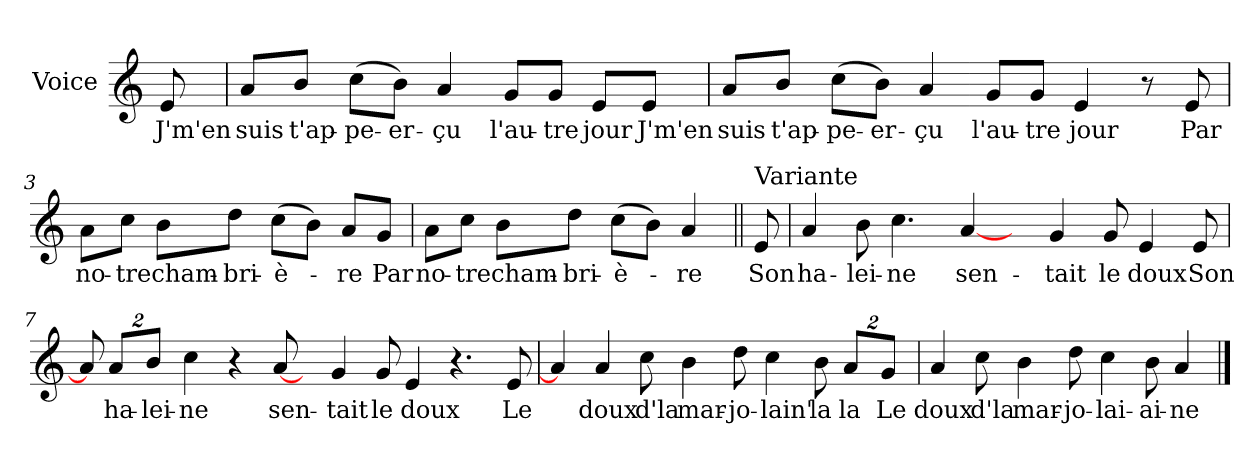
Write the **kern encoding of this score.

**kern	**text
*part1	*part1
*staff1	*staff1
*I"Voice	*
*I'V	*
*clefG2	*
*k[]	*
*C:	*
=	=
8e/	J'm'en
=1	=1
8a/L	suis
8b/J	t'ap-
(>8cc\L	-pe-
8b\J)	-er-
4a/	-çu
8g/L	l'au-
8g/J	-tre
8e/L	jour
8e/J	J'm'en
=2	=2
8a/L	suis
8b/J	t'ap-
(>8cc\L	-pe-
8b\J)	-er-
4a/	-çu
8g/L	l'au-
8g/J	-tre
4e/	jour
8r	.
8e/	Par
!!LO:LB:g=z
=3	=3
8a\L	no-
8cc\J	-tre
8b\L	cham-
8dd\J	-bri-
(>8cc\L	-è-
8b\J)	.
8a/L	-re
8g/J	Par
=4	=4
8a\L	no-
8cc\J	-tre
8b\L	cham-
8dd\J	-bri-
(>8cc\L	-è-
8b\J)	.
4a/	-re
!!LO:LB:g=z
=5||	=5||
!LO:TX:t=Variante	!
8e/	Son
=6	=6
*MM173	*
4a/	ha-
8b\	-lei-
4.cc\	-ne
[4a/	sen-
8ryy	.
4g/	-tait
8g/	le
4e/	doux
8e/	Son
=7	=7
8a/]	.
16%3a/L	ha-
16%3b/J	-lei-
4cc\	-ne
4r	.
[8a/	sen-
8ryy	.
4g/	-tait
8g/	le
4e/	doux
4.r	.
8e/	Le
!!LO:LB:g=z
=8	=8
4a/]	.
4a/	doux
8cc\	d'la
4b\	mar-
8dd\	-jo-
4cc\	-lain'
8b\	la
16%3a/L	la
16%3g/J	Le
=9	=9
4a/	doux
8cc\	d'la
4b\	mar-
8dd\	-jo-
4cc\	-lai-
8b\	-ai-
4a/	-ne
==	==
*-	*-
